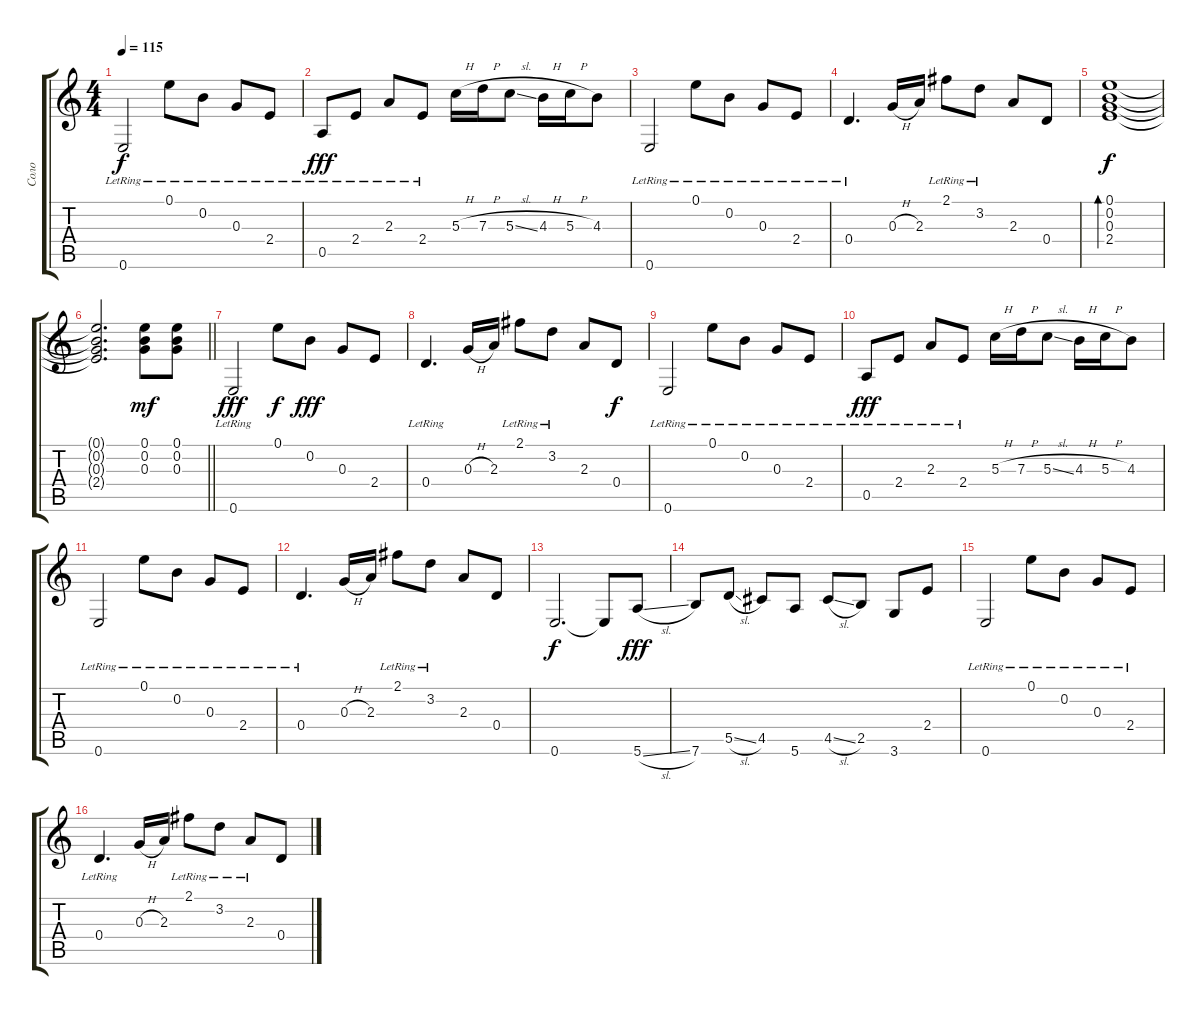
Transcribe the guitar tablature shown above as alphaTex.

\track ("Соло" "Соло") {instrument distortionguitar}
\staff {score tabs}
\tuning (E4 B3 G3 D3 A2 E2) {hide}
\ts (4 4)
\tempo 115
\clef g2
\ks c
0.6{lr}.2{dy f} 0.1{lr}.8 0.2{lr}.8 0.3{lr}.8 2.4{lr}.8 |
0.5{lr}.8{dy fff} 2.4{lr}.8 2.3{lr}.8 2.4{lr}.8 5.3{h}.16 7.3{h}.16 5.3{sl}.8 4.3{h}.16 5.3{h}.16 4.3.8 |
0.6{lr}.2 0.1{lr}.8 0.2{lr}.8 0.3{lr}.8 2.4{lr}.8 |
0.4{lr}.4{d} 0.3{h}.16 2.3.16 2.1{lr}.8 3.2{lr}.8 2.3.8 0.4.8 |
(0.1 0.2 0.3 2.4).1{bd 240 dy f} |
\barLineRight lightlight
(0.1{t} 0.2{t} 0.3{t} 2.4{t}).2{d} (0.1 0.2 0.3).8{dy mf} (0.1 0.2 0.3).8 |
0.6{lr}.2{dy fff} 0.1.8{dy f} 0.2.8{dy fff} 0.3.8 2.4.8 |
0.4{lr}.4{d} 0.3{h}.16 2.3.16 2.1{lr}.8 3.2{lr}.8 2.3.8 0.4.8{dy f} |
0.6{lr}.2 0.1{lr}.8 0.2{lr}.8 0.3{lr}.8 2.4{lr}.8 |
0.5{lr}.8{dy fff} 2.4{lr}.8 2.3{lr}.8 2.4{lr}.8 5.3{h}.16 7.3{h}.16 5.3{sl}.8 4.3{h}.16 5.3{h}.16 4.3.8 |
0.6{lr}.2 0.1{lr}.8 0.2{lr}.8 0.3{lr}.8 2.4{lr}.8 |
0.4{lr}.4{d} 0.3{h}.16 2.3.16 2.1{lr}.8 3.2{lr}.8 2.3.8 0.4.8 |
0.6.2{d dy f} 0.6{t}.8 5.6{sl}.8{dy fff} |
7.6.8 5.5{sl}.8 4.5.8 5.6.8 4.5{sl}.8 2.5.8 3.6.8 2.4.8 |
0.6{lr}.2 0.1{lr}.8 0.2{lr}.8 0.3{lr}.8 2.4{lr}.8 |
0.4{lr}.4{d} 0.3{h}.16 2.3.16 2.1{lr}.8 3.2{lr}.8 2.3{lr}.8 0.4.8
